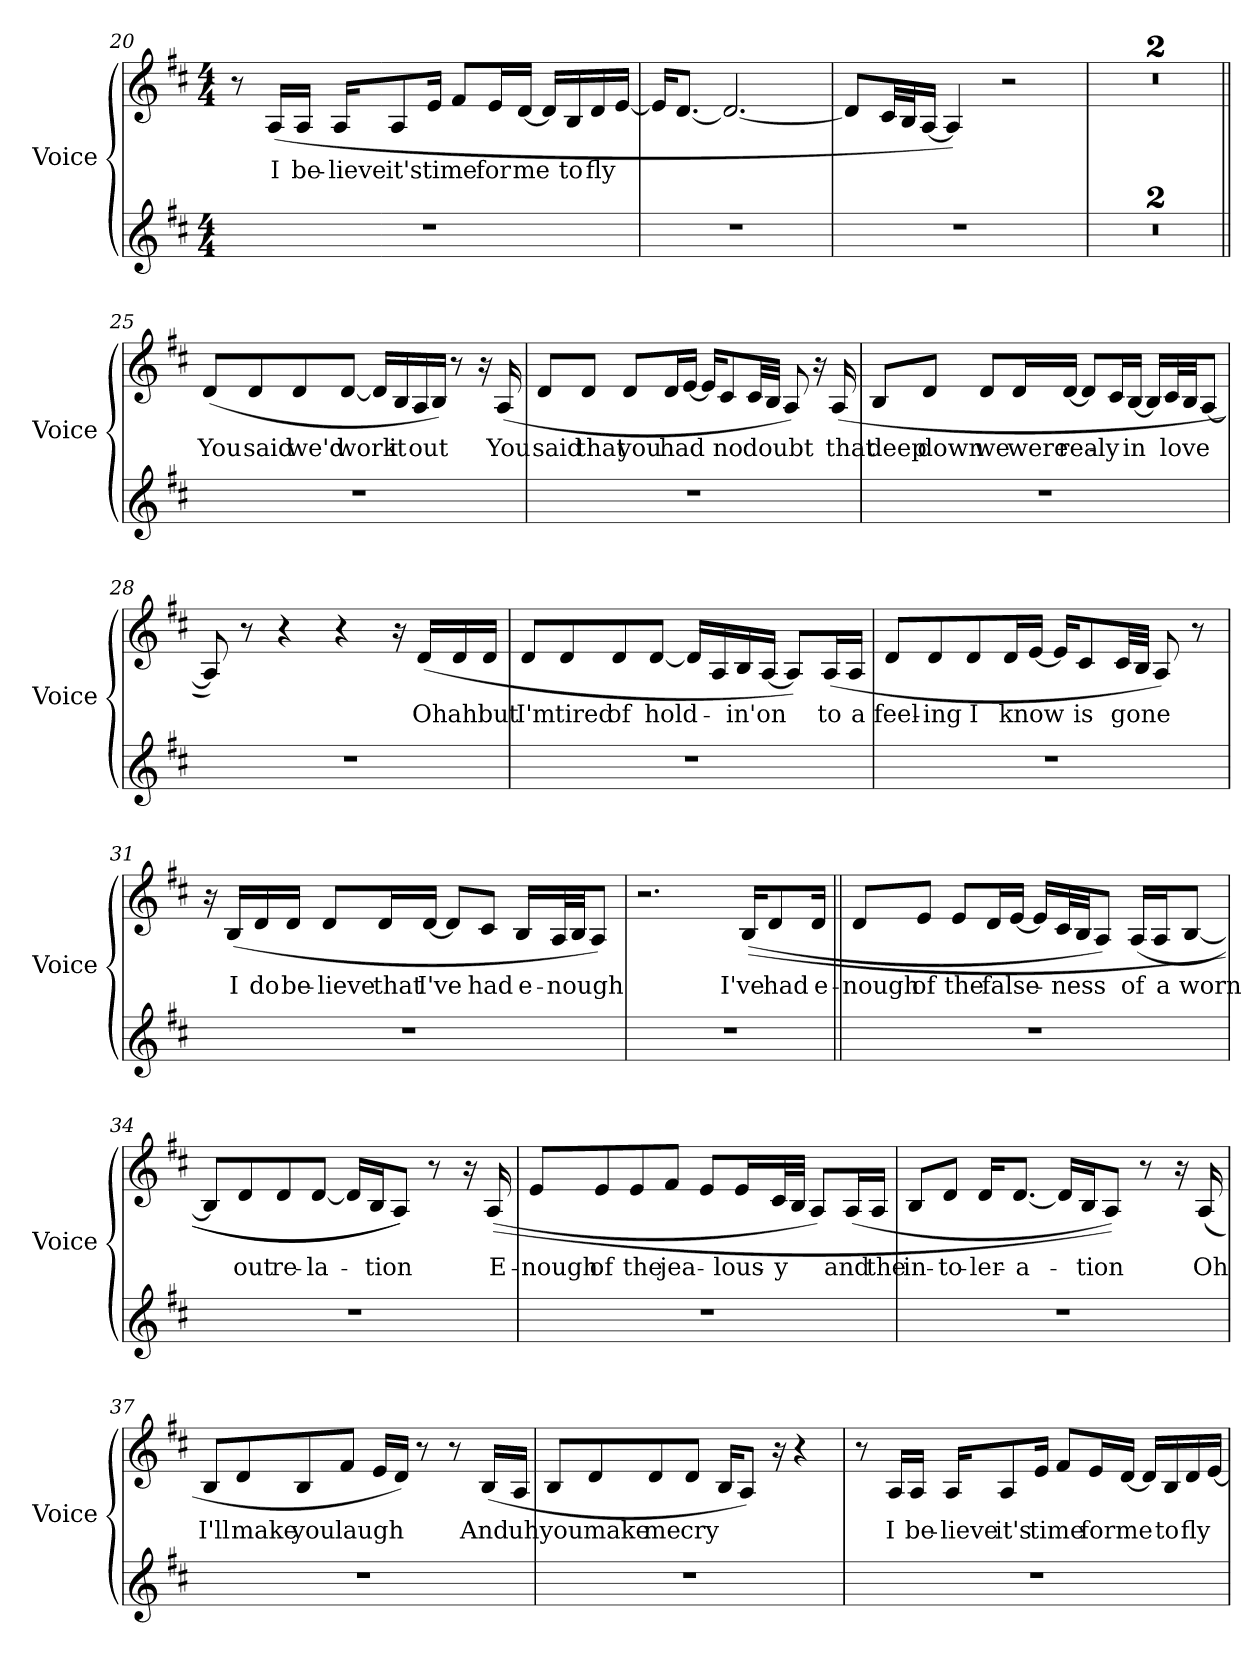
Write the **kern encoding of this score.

**kern	**kern	**text
*part2	*part1	*part1
*staff2	*staff1	*staff1
*I"Voice	*I"Voice	*
*I'Voice	*I'Voice	*
!!LO:LB:g=z
*clefG2	*clefG2	*
*k[f#c#]	*k[f#c#]	*
*D:	*D:	*
*M4/4	*M4/4	*
=20	=20	=20
1r	8r	.
!	!	!LO:LY:b
.	(>16A/LL	I
!	!	!LO:LY:b
.	16A/JJ	be-
!	!	!LO:LY:b
.	16A/KL	-lieve
!	!	!LO:LY:b
.	8A/	it's
!	!	!LO:LY:b
.	16e/Jk	time
.	8f#/L	.
!	!	!LO:LY:b
.	16e/L	for
!	!	!LO:LY:b
.	[16d/JJ	me
.	16d/LL]	.
!	!	!LO:LY:b
.	16B/	to
!	!	!LO:LY:b
.	16d/	fly
.	[16e/JJ	.
=21	=21	=21
1r	16e/KL]	.
.	[8.d/J	.
.	2.d/_	.
=22	=22	=22
1r	8d/L]	.
.	32c#/LL	.
.	32B/J	.
.	[16A/JJ	.
.	4A/])	.
.	2r	.
=23	=23	=23
1r	1r	.
=24	=24	=24
1r	1r	.
!!LO:LB:g=z
=25||	=25||	=25||
!	!	!LO:LY:b
1r	(<8d/L	You
!	!	!LO:LY:b
.	8d/	said
!	!	!LO:LY:b
.	8d/	we'd
!	!	!LO:LY:b
.	[8d/J	work
.	16d/LL]	.
!	!	!LO:LY:b
.	16B/	it
!	!	!LO:LY:b
.	16A/	out
.	16B/JJ)	.
.	8r	.
.	16r	.
!	!	!LO:LY:b
.	(<16A/	You
=26	=26	=26
!	!	!LO:LY:b
1r	8d/L	said
!	!	!LO:LY:b
.	8d/J	that
!	!	!LO:LY:b
.	8d/L	you
!	!	!LO:LY:b
.	16d/L	had
.	[16e/JJ	.
.	16e/KL]	.
!	!	!LO:LY:b
.	8c#/	no
!	!	!LO:LY:b
.	32c#/LL	doubt
.	32B/JJJ	.
.	8A/)	.
.	16r	.
!	!	!LO:LY:b
.	(>16A/	that
!!LO:PB:g=z
=27	=27	=27
!	!	!LO:LY:b
1r	8B/L	deep
!	!	!LO:LY:b
.	8d/J	down
!	!	!LO:LY:b
.	8d/L	we
!	!	!LO:LY:b
.	16d/L	were
!	!	!LO:LY:b
.	[16d/JJ	rea-
.	8d/L]	.
!	!	!LO:LY:b
.	16c#/L	-ly
!	!	!LO:LY:b
.	[16B/JJ	in
.	16B/LL]	.
!	!	!LO:LY:b
.	32c#/L	love
.	32B/JJ	.
.	[8A/J	.
=28	=28	=28
1r	8A/])	.
.	8r	.
.	4r	.
.	4r	.
.	16r	.
!	!	!LO:LY:b
.	(<16d/LL	Oh
!	!	!LO:LY:b
.	16d/	ah
!	!	!LO:LY:b
.	16d/JJ	but
!!LO:LB:g=z
=29	=29	=29
!	!	!LO:LY:b
1r	8d/L	I'm
!	!	!LO:LY:b
.	8d/	tired
!	!	!LO:LY:b
.	8d/	of
!	!	!LO:LY:b
.	[8d/J	hold-
.	16d/LL]	.
.	16A/	.
!	!	!LO:LY:b
.	16B/	-in'
!	!	!LO:LY:b
.	[16A/JJ	on
.	8A/L])	.
!	!	!LO:LY:b
.	(<16A/L	to
!	!	!LO:LY:b
.	16A/JJ	a
=30	=30	=30
!	!	!LO:LY:b
1r	8d/L	feel-
!	!	!LO:LY:b
.	8d/	-ing
!	!	!LO:LY:b
.	8d/	I
!	!	!LO:LY:b
.	16d/L	know
.	[16e/JJ	.
.	16e/KL]	.
!	!	!LO:LY:b
.	8c#/	is
!	!	!LO:LY:b
.	32c#/LL	gone
.	32B/JJJ	.
.	8A/)	.
.	8r	.
!!LO:LB:g=z
=31	=31	=31
1r	16r	.
!	!	!LO:LY:b
.	(<16B/LL	I
!	!	!LO:LY:b
.	16d/	do
!	!	!LO:LY:b
.	16d/JJ	be-
!	!	!LO:LY:b
.	8d/L	-lieve
!	!	!LO:LY:b
.	16d/L	that
!	!	!LO:LY:b
.	[16d/JJ	I've
.	8d/L]	.
!	!	!LO:LY:b
.	8c#/J	had
!	!	!LO:LY:b
.	16B/LL	e-
!	!	!LO:LY:b
.	32A/L	-nough
.	32B/JJ	.
.	8A/J)	.
=32	=32	=32
1r	2.r	.
!	!	!LO:LY:b
.	(<(>16B/KL	I've
!	!	!LO:LY:b
.	8d/	had
!	!	!LO:LY:b
.	16d/Jk	e-
!!LO:LB:g=z
=33||	=33||	=33||
!	!	!LO:LY:b
1r	8d/L	-nough
!	!	!LO:LY:b
.	8e/J	of
!	!	!LO:LY:b
.	8e/L	the
!	!	!LO:LY:b
.	16d/L	false-
.	[16e/JJ	.
.	16e/LL]	.
!	!	!LO:LY:b
.	32c#/L	-ness
.	32B/JJ	.
.	8A/J)	.
!	!	!LO:LY:b
.	(<16A/LL	of
!	!	!LO:LY:b
.	16A/J	a
!	!	!LO:LY:b
.	[8B/J	worn
=34	=34	=34
1r	8B/L]	.
!	!	!LO:LY:b
.	8d/	out
!	!	!LO:LY:b
.	8d/	re-
!	!	!LO:LY:b
.	[8d/J	-la-
.	16d/LL]	.
!	!	!LO:LY:b
.	16B/J	-tion
.	8A/J))	.
.	8r	.
.	16r	.
!	!	!LO:LY:b
.	(>(<16A/	E-
!!LO:LB:g=z
=35	=35	=35
!	!	!LO:LY:b
1r	8e/L	-nough
!	!	!LO:LY:b
.	8e/	of
!	!	!LO:LY:b
.	8e/	the
!	!	!LO:LY:b
.	8f#/J	jea-
.	8e/L	.
!	!	!LO:LY:b
.	16e/L	-lous-
!	!	!LO:LY:b
.	32c#/L	-y
.	32B/JJJ	.
.	8A/L)	.
!	!	!LO:LY:b
.	(<16A/L	and
!	!	!LO:LY:b
.	16A/JJ	the
=36	=36	=36
!	!	!LO:LY:b
1r	8B/L	in-
!	!	!LO:LY:b
.	8d/J	-to-
!	!	!LO:LY:b
.	16d/KL	-ler-
!	!	!LO:LY:b
.	[8.d/J	-a-
.	16d/LL]	.
!	!	!LO:LY:b
.	16B/J	-tion
.	8A/J))	.
.	8r	.
.	16r	.
!	!	!LO:LY:b
.	(<16A/	Oh
!!LO:PB:g=z
=37	=37	=37
!	!	!LO:LY:b
1r	8B/L	I'll
!	!	!LO:LY:b
.	8d/	make
!	!	!LO:LY:b
.	8B/	you
!	!	!LO:LY:b
.	8f#/J	laugh
.	16e/LL	.
.	16d/JJ)	.
.	8r	.
.	8r	.
!	!	!LO:LY:b
.	(<16B/LL	And
!	!	!LO:LY:b
.	16A/JJ	uh
!!LO:PB:g=z
=38	=38	=38
!	!	!LO:LY:b
1r	8B/L	you
!	!	!LO:LY:b
.	8d/	make
!	!	!LO:LY:b
.	8d/	me
!	!	!LO:LY:b
.	8d/J	cry
.	16B/KL	.
.	8A/J)	.
.	16r	.
.	4r	.
=39	=39	=39
1r	8r	.
!	!	!LO:LY:b
.	16A/LL	I
!	!	!LO:LY:b
.	16A/JJ	be-
!	!	!LO:LY:b
.	16A/KL	-lieve
!	!	!LO:LY:b
.	8A/	it's
!	!	!LO:LY:b
.	16e/Jk	time
.	8f#/L	.
!	!	!LO:LY:b
.	16e/L	for
!	!	!LO:LY:b
.	[16d/JJ	me
.	16d/LL]	.
!	!	!LO:LY:b
.	16B/	to
!	!	!LO:LY:b
.	16d/	fly
.	[16e/JJ	.
=	=	=
*-	*-	*-
